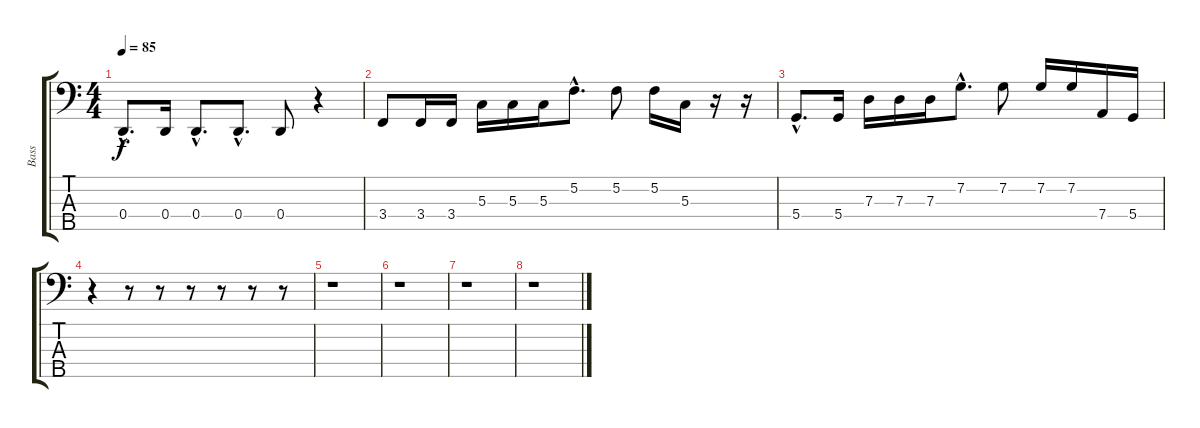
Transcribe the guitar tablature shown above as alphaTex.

\track ("Bass" "Bass") {instrument electricbassfinger}
\staff {score tabs}
\tuning (F2 C2 G1 D1 A0) {hide}
\ts (4 4)
\tempo 85
\clef f4
\ks c
0.4{hac}.8{d dy f} 0.4.16 0.4{hac}.8{d} 0.4{hac}.8{d} 0.4.8 r.4 |
3.4.8 3.4.16 3.4.16 5.3.16 5.3.16 5.3.16 5.2{hac}.8{d} 5.2.8 5.2.16 5.3.16 r.16 r.16 |
5.4{hac}.8{d} 5.4.16 7.3.16 7.3.16 7.3.16 7.2{hac}.8{d} 7.2.8 7.2.16 7.2.16 7.4.16 5.4.16 |
r.4 r.8 r.8 r.8 r.8 r.8 r.8 |
r.1 |
r.1 |
r.1 |
r.1
